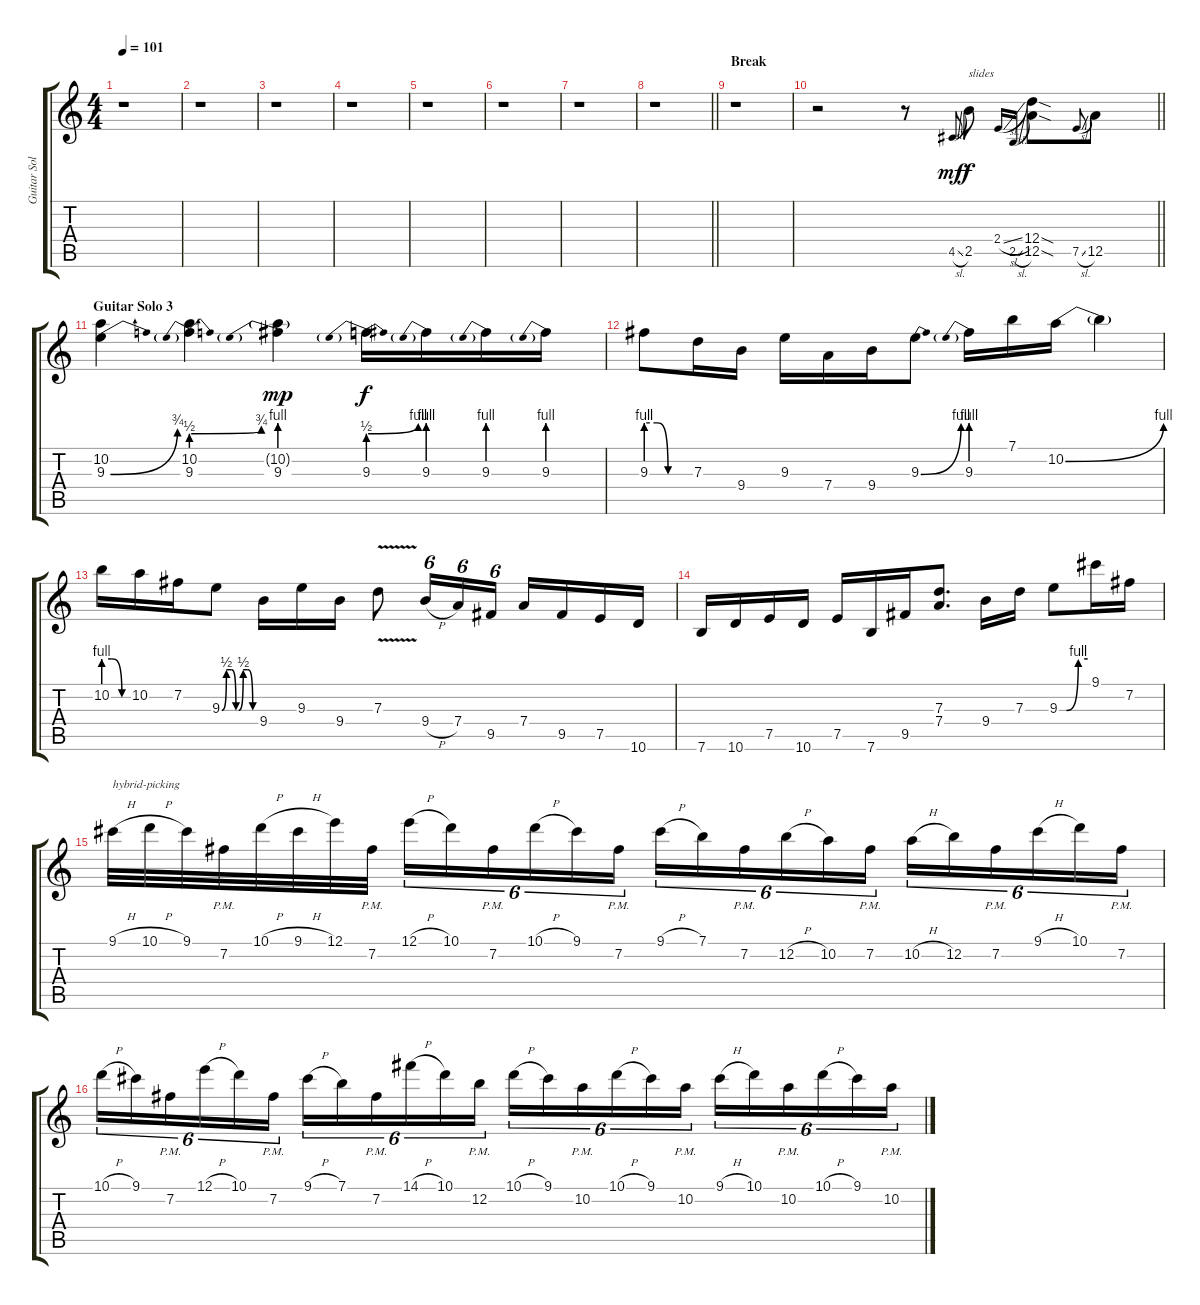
\track ("Guitar Solo" "Guitar Sol") {instrument overdrivenguitar}
\staff {score tabs}
\tuning (E4 B3 G3 D3 A2 E2) {hide}
\ts (4 4)
\tempo 101
\clef g2
\ks c
r.1{dy f} |
r.1 |
r.1 |
r.1 |
r.1 |
r.1 |
r.1 |
\barLineRight lightlight
r.1 |
\section ("" "Break")
r.1 |
\barLineRight lightlight
r.2 r.8 4.5{sl}.8{gr onbeat dy mf} 2.5.8{ot 8vb txt "slides" dy f} 2.4{sl}.16{gr onbeat} 2.5{sl}.16{gr onbeat} (12.4{sod} 12.5{sod}).8 7.5{sl}.8{gr onbeat} 12.5.8 |
\section ("" "Guitar Solo 3")
(10.2 9.3{be (bend 0 0 60 3)}).4 (10.2 9.3{be (prebendbend 0 2 60 3)}).4 (10.2{g} 9.3{be (prebend 0 4 60 4)}).4{dy mp} 9.3{be (prebendbend 0 2 60 4)}.16{dy f} 9.3{be (prebend 0 4 60 4)}.16 9.3{be (prebend 0 4 60 4)}.16 9.3{be (prebend 0 4 60 4)}.16 |
9.3{be (custom 0 4 15 4 30 0 60 0)}.8 7.3.16 9.4.16 9.3.16 7.4.16 9.4.16 9.3{be (bend 0 0 60 4)}.8 9.3{be (prebend 0 4 60 4)}.16 7.1.16 10.2{be (bend 0 0 60 4)}.16 10.2{t}.4 |
10.2{be (custom 0 4 20 4 45 0 60 0)}.16 10.2.16 7.2.16 9.3{be (custom 0 0 8 2 17 2 25 0 30 0 38 2 46 2 55 0 60 0)}.8 9.4.16 9.3.16 9.4.16 7.3{v}.8 9.4{h}.16{tu (6 4)} 7.4.16{tu (6 4)} 9.5.16{tu (6 4)} 7.4.16 9.5.16 7.5.16 10.6.16 |
7.6.16 10.6.16 7.5.16 10.6.16 7.5.16 7.6.16 9.5.16 (7.3 7.4).8{d} 9.4.16 7.3.16 9.3{be (custom 0 0 15 0 40 4 60 4)}.8 9.1.16 7.2.16 |
9.1{h}.32{txt "hybrid-picking"} 10.1{h}.32 9.1.32 7.2{pm}.32 10.1{h}.32 9.1{h}.32 12.1.32 7.2{pm}.32 12.1{h}.16{tu (6 4)} 10.1.16{tu (6 4)} 7.2{pm}.16{tu (6 4)} 10.1{h}.16{tu (6 4)} 9.1.16{tu (6 4)} 7.2{pm}.16{tu (6 4)} 9.1{h}.16{tu (6 4)} 7.1.16{tu (6 4)} 7.2{pm}.16{tu (6 4)} 12.2{h}.16{tu (6 4)} 10.2.16{tu (6 4)} 7.2{pm}.16{tu (6 4)} 10.2{h}.16{tu (6 4)} 12.2.16{tu (6 4)} 7.2{pm}.16{tu (6 4)} 9.1{h}.16{tu (6 4)} 10.1.16{tu (6 4)} 7.2{pm}.16{tu (6 4)} |
10.1{h}.16{tu (6 4)} 9.1.16{tu (6 4)} 7.2{pm}.16{tu (6 4)} 12.1{h}.16{tu (6 4)} 10.1.16{tu (6 4)} 7.2{pm}.16{tu (6 4)} 9.1{h}.16{tu (6 4)} 7.1.16{tu (6 4)} 7.2{pm}.16{tu (6 4)} 14.1{h}.16{tu (6 4)} 10.1.16{tu (6 4)} 12.2{pm}.16{tu (6 4)} 10.1{h}.16{tu (6 4)} 9.1.16{tu (6 4)} 10.2{pm}.16{tu (6 4)} 10.1{h}.16{tu (6 4)} 9.1.16{tu (6 4)} 10.2{pm}.16{tu (6 4)} 9.1{h}.16{tu (6 4)} 10.1.16{tu (6 4)} 10.2{pm}.16{tu (6 4)} 10.1{h}.16{tu (6 4)} 9.1.16{tu (6 4)} 10.2{pm}.16{tu (6 4)}
